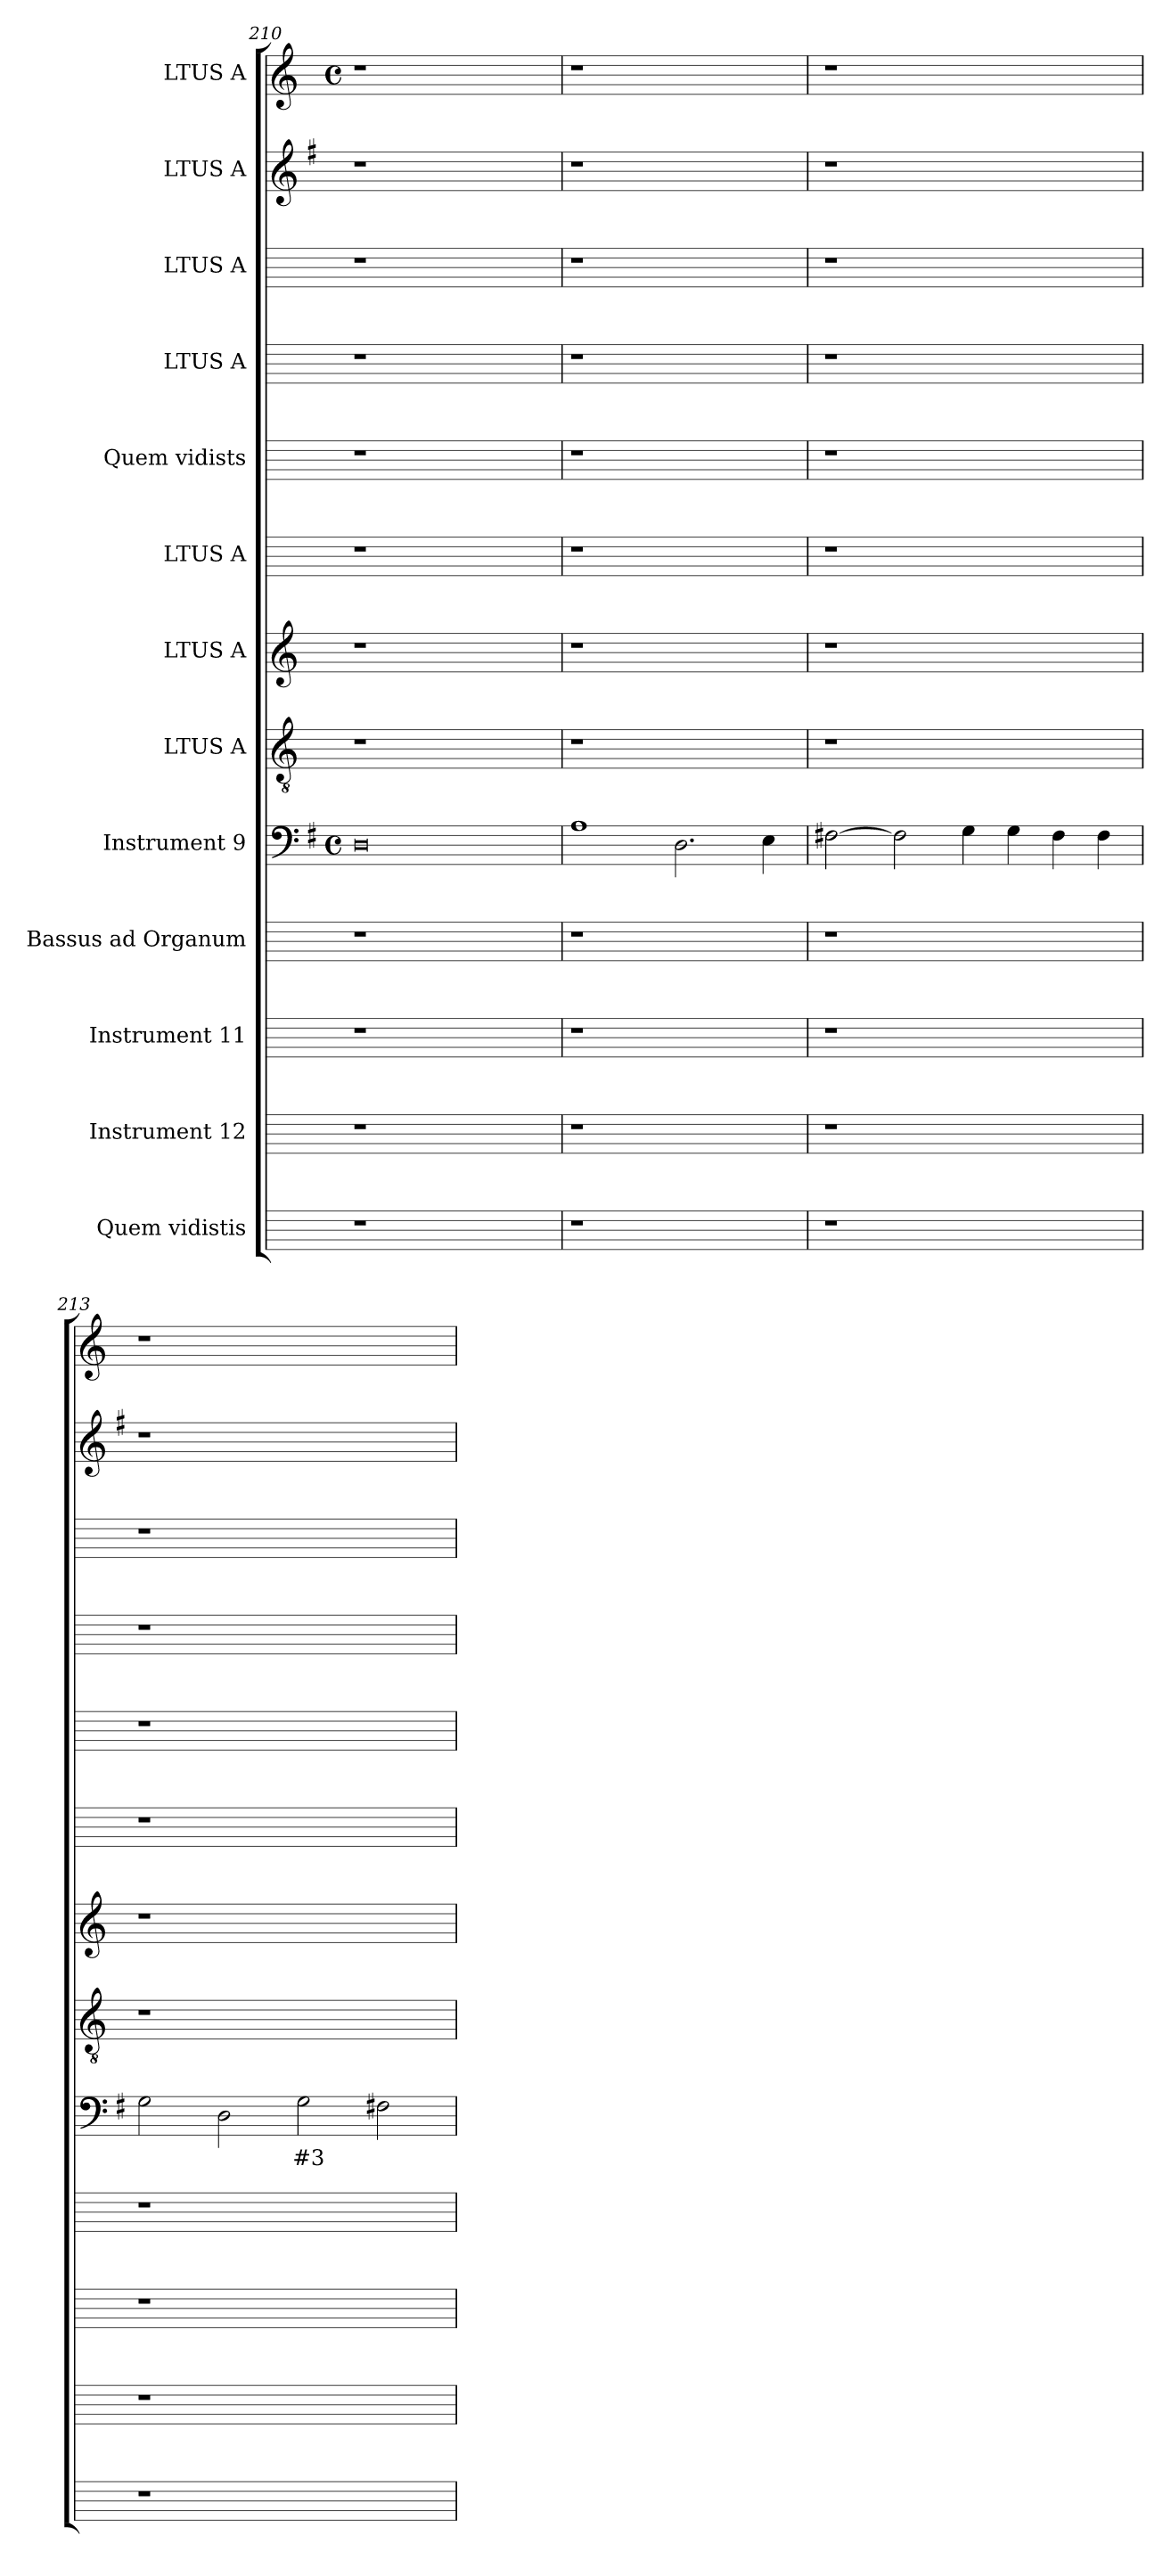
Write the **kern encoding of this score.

**kern	**kern	**kern	**kern	**kern	**text	**kern	**kern	**kern	**kern	**kern	**kern	**kern	**kern
*part13	*part12	*part11	*part10	*part9	*part9	*part8	*part7	*part6	*part5	*part4	*part3	*part2	*part1
*staff13	*staff12	*staff11	*staff10	*staff9	*staff9	*staff8	*staff7	*staff6	*staff5	*staff4	*staff3	*staff2	*staff1
*I"Quem vidistis	*I"Instrument 12	*I"Instrument 11	*I"Bassus ad Organum	*I"Instrument 9	*	*I"LTUS  A	*I"LTUS  A	*I"LTUS  A	*I"Quem vidists	*I"LTUS  A	*I"LTUS  A	*I"LTUS  A	*I"LTUS  A
*	*	*	*	*clefF4	*	*clefGv2	*clefG2	*	*	*	*	*clefG2	*clefG2
*	*	*	*	*k[f#]	*	*	*	*	*	*	*	*k[f#]	*
*	*	*	*	*G:	*	*	*	*	*	*	*	*G:	*
*	*	*	*	*M4/4	*	*	*	*	*	*	*	*	*M4/4
*	*	*	*	*met(c)	*	*	*	*	*	*	*	*	*met(c)
=210	=210	=210	=210	=210	=210	=210	=210	=210	=210	=210	=210	=210	=210
1r	1r	1r	1r	0D	.	1r	1r	1r	1r	1r	1r	1r	1r
1ryy	1ryy	1ryy	1ryy	.	.	1ryy	1ryy	1ryy	1ryy	1ryy	1ryy	1ryy	1ryy
=211	=211	=211	=211	=211	=211	=211	=211	=211	=211	=211	=211	=211	=211
1r	1r	1r	1r	1A>	.	1r	1r	1r	1r	1r	1r	1r	1r
1ryy	1ryy	1ryy	1ryy	2.D\	.	1ryy	1ryy	1ryy	1ryy	1ryy	1ryy	1ryy	1ryy
.	.	.	.	4E\	.	.	.	.	.	.	.	.	.
=212	=212	=212	=212	=212	=212	=212	=212	=212	=212	=212	=212	=212	=212
1r	1r	1r	1r	[>2F#X>\	.	1r	1r	1r	1r	1r	1r	1r	1r
.	.	.	.	2F#\]	.	.	.	.	.	.	.	.	.
1ryy	1ryy	1ryy	1ryy	4G\	.	1ryy	1ryy	1ryy	1ryy	1ryy	1ryy	1ryy	1ryy
.	.	.	.	4G\	.	.	.	.	.	.	.	.	.
.	.	.	.	4F#>\	.	.	.	.	.	.	.	.	.
.	.	.	.	4F#\	.	.	.	.	.	.	.	.	.
!!LO:LB:g=z
=213	=213	=213	=213	=213	=213	=213	=213	=213	=213	=213	=213	=213	=213
1r	1r	1r	1r	2G\	.	1r	1r	1r	1r	1r	1r	1r	1r
.	.	.	.	2D\	.	.	.	.	.	.	.	.	.
!	!	!	!	!	!LO:LY:b	!	!	!	!	!	!	!	!
1ryy	1ryy	1ryy	1ryy	2G\	-#3	1ryy	1ryy	1ryy	1ryy	1ryy	1ryy	1ryy	1ryy
.	.	.	.	2F#X>\	.	.	.	.	.	.	.	.	.
=	=	=	=	=	=	=	=	=	=	=	=	=	=
*-	*-	*-	*-	*-	*-	*-	*-	*-	*-	*-	*-	*-	*-
